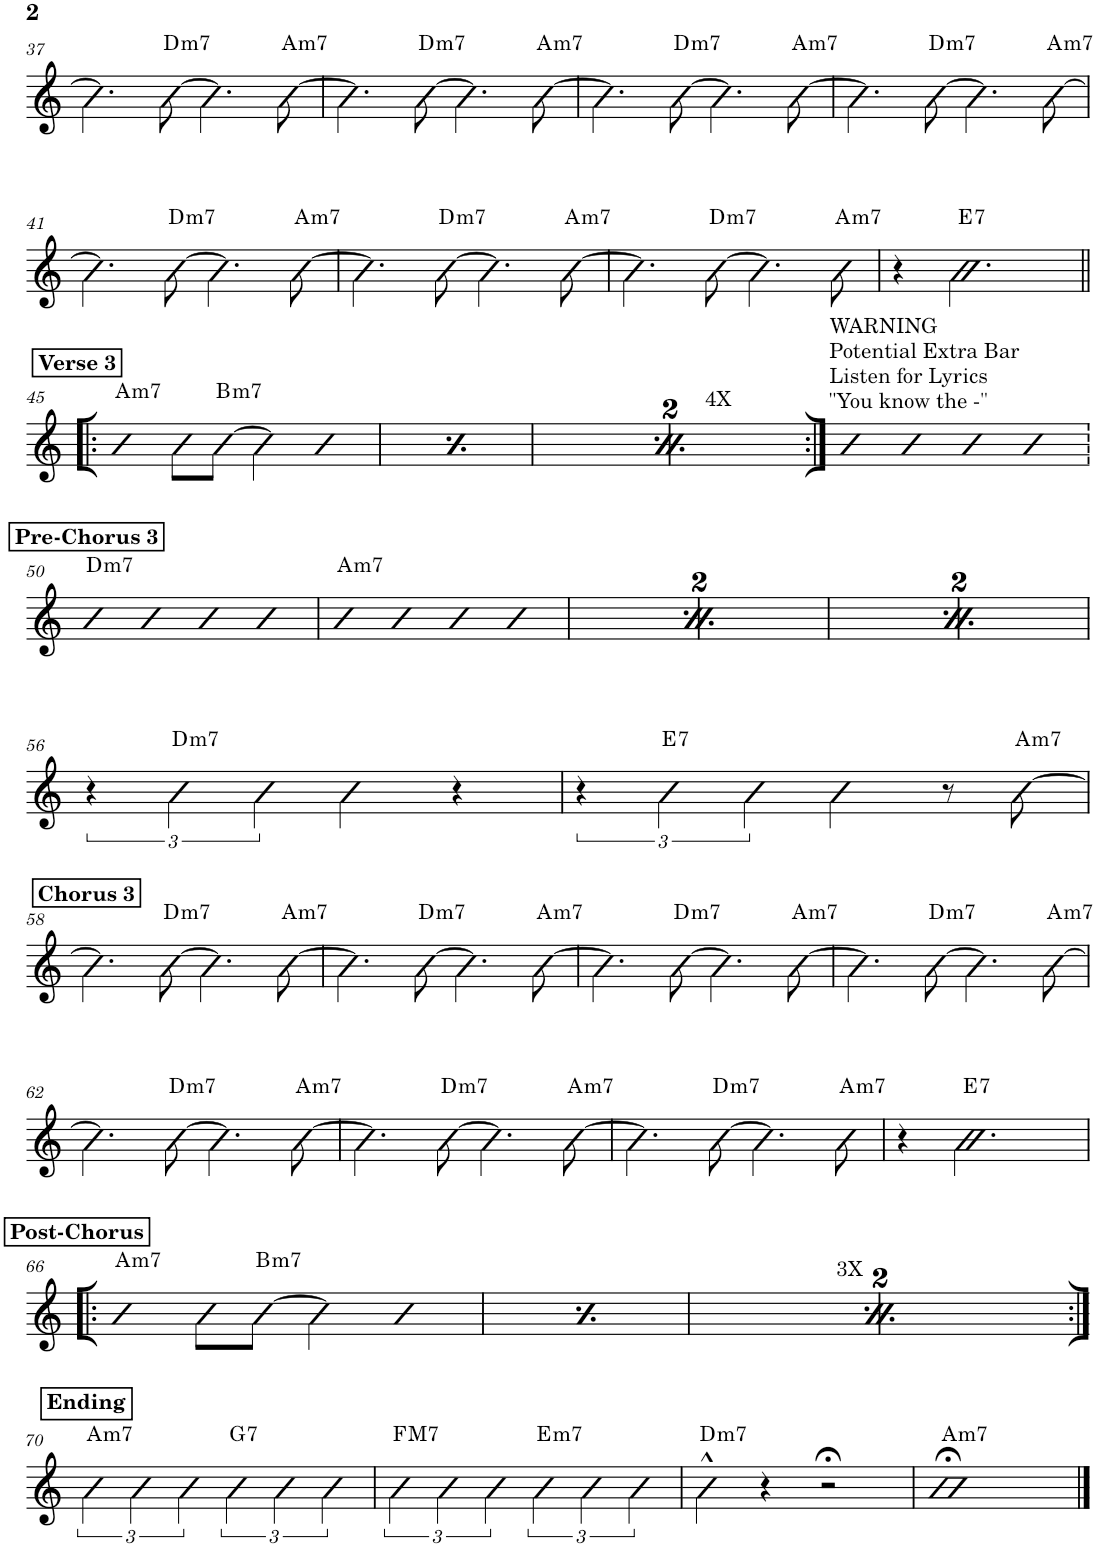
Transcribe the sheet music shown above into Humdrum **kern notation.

**kern	**harte
*part1	*part1
*staff1	*
*I"Piano	*
*I'Pno.	*
!!LO:PB:g=z
*clefG2	*
*k[]	*
*M4/4	*
=37	=37
4.b\]	.
!	!LO:H:kt=m7
[8b\	D:min7
4.b\]	.
!	!LO:H:kt=m7
[8b\	A:min7
=38	=38
4.b\]	.
!	!LO:H:kt=m7
[8b\	D:min7
4.b\]	.
!	!LO:H:kt=m7
[8b\	A:min7
=39	=39
4.b\]	.
!	!LO:H:kt=m7
[8b\	D:min7
4.b\]	.
!	!LO:H:kt=m7
[8b\	A:min7
=40	=40
4.b\]	.
!	!LO:H:kt=m7
[8b\	D:min7
4.b\]	.
!	!LO:H:kt=m7
[8b\	A:min7
!!LO:LB:g=z
=41	=41
4.b\]	.
!	!LO:H:kt=m7
[8b\	D:min7
4.b\]	.
!	!LO:H:kt=m7
[8b\	A:min7
=42	=42
4.b\]	.
!	!LO:H:kt=m7
[8b\	D:min7
4.b\]	.
!	!LO:H:kt=m7
[8b\	A:min7
=43	=43
4.b\]	.
!	!LO:H:kt=m7
[8b\	D:min7
4.b\]	.
!	!LO:H:kt=m7
8b\	A:min7
=44	=44
4r	.
!	!LO:H:kt=7
2.b\	E:7
!!LO:LB:g=z
!!LO:REH:place=s1:a:B:cj:t=Verse 3
=45!|:	=45!|:
!	!LO:H:kt=m7
4b	A:min7
8b\L	.
!	!LO:H:kt=m7
[8b\J	B:min7
4b\]	.
4b	.
!!LO:REH:place=s1:a:B:cj:t=Verse 3
=46	=46
!	!LO:H:kt=m7
4b	A:min7
8b\L	.
!	!LO:H:kt=m7
[8b\J	B:min7
4b\]	.
4b	.
!!LO:REH:place=s1:a:B:cj:t=Verse 3
=47	=47
!	!LO:H:kt=m7
4b	A:min7
8b\L	.
!	!LO:H:kt=m7
[8b\J	B:min7
4b\]	.
4b	.
!!LO:REH:place=s1:a:B:cj:t=Verse 3
=48	=48
!	!LO:H:kt=m7
4b	A:min7
8b\L	.
!	!LO:H:kt=m7
[8b\J	B:min7
4b\]	.
4b	.
=49:|!	=49:|!
!LO:TX:a:t=WARNING	!
!LO:TX:a:t=Potential Extra Bar	!
!LO:TX:a:t=Listen for Lyrics	!
!LO:TX:a:t="You know the -"	!
4b	.
4b	.
4b	.
4b	.
!!LO:LB:g=z
!!LO:REH:place=s1:a:B:cj:t=Pre-Chorus 3
=50	=50
!	!LO:H:kt=m7
4b	D:min7
4b	.
4b	.
4b	.
=51	=51
!	!LO:H:kt=m7
4b	A:min7
4b	.
4b	.
4b	.
!!LO:REH:place=s1:a:B:cj:t=Pre-Chorus 3
=52	=52
!	!LO:H:kt=m7
4b	D:min7
4b	.
4b	.
4b	.
=53	=53
!	!LO:H:kt=m7
4b	A:min7
4b	.
4b	.
4b	.
!!LO:REH:place=s1:a:B:cj:t=Pre-Chorus 3
=54	=54
!	!LO:H:kt=m7
4b	D:min7
4b	.
4b	.
4b	.
=55	=55
!	!LO:H:kt=m7
4b	A:min7
4b	.
4b	.
4b	.
!!LO:LB:g=z
=56	=56
6r	.
!	!LO:H:kt=m7
6b\	D:min7
6b\	.
4b\	.
4r	.
=57	=57
6r	.
!	!LO:H:kt=7
6b\	E:7
6b\	.
4b\	.
8r	.
!	!LO:H:kt=m7
[8b\	A:min7
!!LO:LB:g=z
!!LO:REH:place=s1:a:B:cj:t=Chorus 3
=58	=58
4.b\]	.
!	!LO:H:kt=m7
[8b\	D:min7
4.b\]	.
!	!LO:H:kt=m7
[8b\	A:min7
=59	=59
4.b\]	.
!	!LO:H:kt=m7
[8b\	D:min7
4.b\]	.
!	!LO:H:kt=m7
[8b\	A:min7
=60	=60
4.b\]	.
!	!LO:H:kt=m7
[8b\	D:min7
4.b\]	.
!	!LO:H:kt=m7
[8b\	A:min7
=61	=61
4.b\]	.
!	!LO:H:kt=m7
[8b\	D:min7
4.b\]	.
!	!LO:H:kt=m7
[8b\	A:min7
!!LO:LB:g=z
=62	=62
4.b\]	.
!	!LO:H:kt=m7
[8b\	D:min7
4.b\]	.
!	!LO:H:kt=m7
[8b\	A:min7
=63	=63
4.b\]	.
!	!LO:H:kt=m7
[8b\	D:min7
4.b\]	.
!	!LO:H:kt=m7
[8b\	A:min7
=64	=64
4.b\]	.
!	!LO:H:kt=m7
[8b\	D:min7
4.b\]	.
!	!LO:H:kt=m7
8b\	A:min7
=65	=65
4r	.
!	!LO:H:kt=7
2.b\	E:7
!!LO:LB:g=z
!!LO:REH:place=s1:a:B:cj:t=Post-Chorus
=66!|:	=66!|:
!	!LO:H:kt=m7
4b	A:min7
8b\L	.
!	!LO:H:kt=m7
[8b\J	B:min7
4b\]	.
4b	.
!!LO:REH:place=s1:a:B:cj:t=Post-Chorus
=67	=67
!	!LO:H:kt=m7
4b	A:min7
8b\L	.
!	!LO:H:kt=m7
[8b\J	B:min7
4b\]	.
4b	.
!!LO:REH:place=s1:a:B:cj:t=Post-Chorus
=68	=68
!	!LO:H:kt=m7
4b	A:min7
8b\L	.
!	!LO:H:kt=m7
[8b\J	B:min7
4b\]	.
4b	.
!!LO:REH:place=s1:a:B:cj:t=Post-Chorus
=69	=69
!	!LO:H:kt=m7
4b	A:min7
8b\L	.
!	!LO:H:kt=m7
[8b\J	B:min7
4b\]	.
4b	.
!!LO:LB:g=z
!!LO:REH:place=s1:a:B:cj:t=Ending
=70:|!	=70:|!
!	!LO:H:kt=m7
6b\	A:min7
6b\	.
6b\	.
!	!LO:H:kt=7
6b\	G:7
6b\	.
6b\	.
=71	=71
!	!LO:H:kt=M7
6b\	F:maj7
6b\	.
6b\	.
!	!LO:H:kt=m7
6b\	E:min7
6b\	.
6b\	.
=72	=72
!	!LO:H:kt=m7
4b^^\	D:min7
4r	.
2r;<	.
=73	=73
!	!LO:H:kt=m7
1b;<	A:min7
==	==
*-	*-
